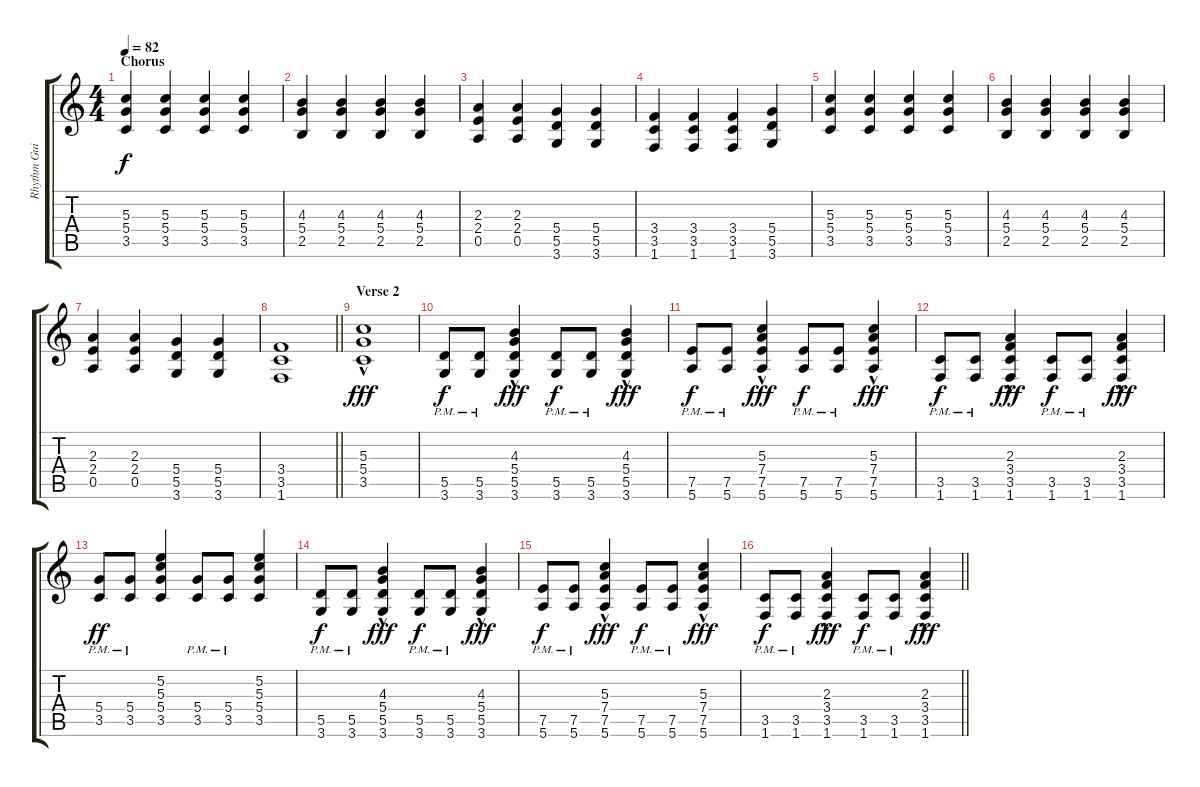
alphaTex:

\track ("Rhythm Guitar" "Rhythm Gui") {instrument acousticguitarsteel}
\staff {score tabs}
\tuning (E4 B3 G3 D3 A2 E2) {hide}
\ts (4 4)
\section ("" "Chorus")
\tempo 82
\clef g2
\ks c
(5.3 5.4 3.5).4{dy f} (5.3 5.4 3.5).4 (5.3 5.4 3.5).4 (5.3 5.4 3.5).4 |
(4.3 5.4 2.5).4 (4.3 5.4 2.5).4 (4.3 5.4 2.5).4 (4.3 5.4 2.5).4 |
(2.3 2.4 0.5).4 (2.3 2.4 0.5).4 (5.4 5.5 3.6).4 (5.4 5.5 3.6).4 |
(3.4 3.5 1.6).4 (3.4 3.5 1.6).4 (3.4 3.5 1.6).4 (5.4 5.5 3.6).4 |
(5.3 5.4 3.5).4 (5.3 5.4 3.5).4 (5.3 5.4 3.5).4 (5.3 5.4 3.5).4 |
(4.3 5.4 2.5).4 (4.3 5.4 2.5).4 (4.3 5.4 2.5).4 (4.3 5.4 2.5).4 |
(2.3 2.4 0.5).4 (2.3 2.4 0.5).4 (5.4 5.5 3.6).4 (5.4 5.5 3.6).4 |
\barLineRight lightlight
(3.4 3.5 1.6).1 |
\section ("" "Verse 2")
(5.3{hac} 5.4{hac} 3.5{hac}).1{dy fff} |
(5.5{pm} 3.6{pm}).8{dy f} (5.5{pm} 3.6{pm}).8 (4.3{hac} 5.4{hac} 5.5{hac} 3.6{hac}).4{dy fff} (5.5{pm} 3.6{pm}).8{dy f} (5.5{pm} 3.6{pm}).8 (4.3{hac} 5.4{hac} 5.5{hac} 3.6{hac}).4{dy fff} |
(7.5{pm} 5.6{pm}).8{dy f} (7.5 5.6{pm}).8 (5.3{hac} 7.4{hac} 7.5{hac} 5.6{hac}).4{dy fff} (7.5{pm} 5.6{pm}).8{dy f} (7.5{pm} 5.6{pm}).8 (5.3{hac} 7.4{hac} 7.5{hac} 5.6{hac}).4{dy fff} |
(3.5{pm} 1.6{pm}).8{dy f} (3.5{pm} 1.6{pm}).8 (2.3{hac} 3.4{hac} 3.5{hac} 1.6{hac}).4{dy fff} (3.5{pm} 1.6{pm}).8{dy f} (3.5{pm} 1.6{pm}).8 (2.3{hac} 3.4{hac} 3.5{hac} 1.6{hac}).4{dy fff} |
(5.4{pm} 3.5{pm}).8{dy ff} (5.4{pm} 3.5{pm}).8 (5.2 5.3 5.4 3.5).4 (5.4{pm} 3.5{pm}).8 (5.4{pm} 3.5{pm}).8 (5.2 5.3 5.4 3.5).4 |
(5.5{pm} 3.6{pm}).8{dy f} (5.5{pm} 3.6{pm}).8 (4.3{hac} 5.4{hac} 5.5{hac} 3.6{hac}).4{dy fff} (5.5{pm} 3.6{pm}).8{dy f} (5.5{pm} 3.6{pm}).8 (4.3{hac} 5.4{hac} 5.5{hac} 3.6{hac}).4{dy fff} |
(7.5{pm} 5.6{pm}).8{dy f} (7.5 5.6{pm}).8 (5.3{hac} 7.4{hac} 7.5{hac} 5.6{hac}).4{dy fff} (7.5{pm} 5.6{pm}).8{dy f} (7.5{pm} 5.6{pm}).8 (5.3{hac} 7.4{hac} 7.5{hac} 5.6{hac}).4{dy fff} |
\barLineRight lightlight
(3.5{pm} 1.6{pm}).8{dy f} (3.5{pm} 1.6{pm}).8 (2.3{hac} 3.4{hac} 3.5{hac} 1.6{hac}).4{dy fff} (3.5{pm} 1.6{pm}).8{dy f} (3.5{pm} 1.6{pm}).8 (2.3{hac} 3.4{hac} 3.5{hac} 1.6{hac}).4{dy fff}
